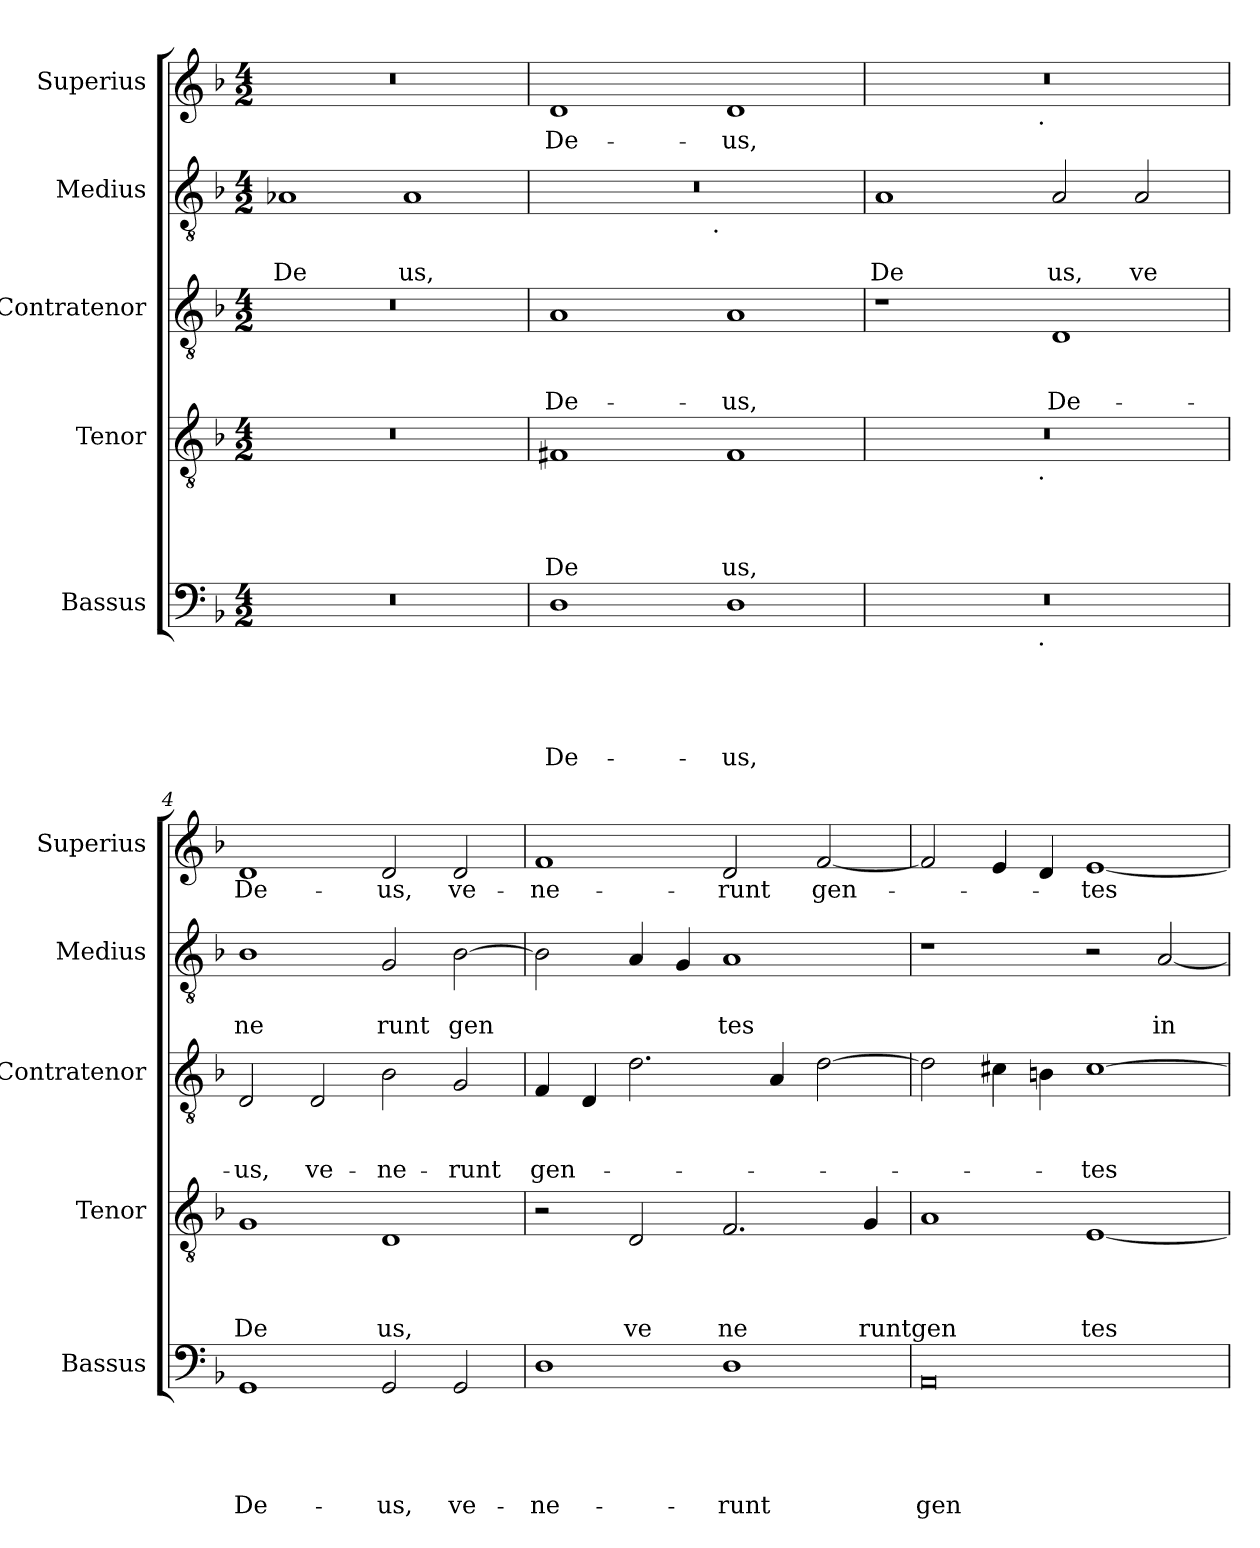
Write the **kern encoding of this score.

**kern	**text	**text	**text	**text	**text	**kern	**text	**text	**text	**text	**kern	**text	**text	**text	**kern	**text	**text	**kern	**text
*part5	*part5	*part5	*part5	*part5	*part5	*part4	*part4	*part4	*part4	*part4	*part3	*part3	*part3	*part3	*part2	*part2	*part2	*part1	*part1
*staff5	*staff5	*staff5	*staff5	*staff5	*staff5	*staff4	*staff4	*staff4	*staff4	*staff4	*staff3	*staff3	*staff3	*staff3	*staff2	*staff2	*staff2	*staff1	*staff1
*I"Bassus	*	*	*	*	*	*I"Tenor	*	*	*	*	*I"Contratenor	*	*	*	*I"Medius	*	*	*I"Superius	*
*I'Bassus	*	*	*	*	*	*I'Tenor	*	*	*	*	*I'Contratenor	*	*	*	*I'Medius	*	*	*I'Superius	*
*clefF4	*	*	*	*	*	*clefGv2	*	*	*	*	*clefGv2	*	*	*	*clefGv2	*	*	*clefG2	*
*k[b-]	*	*	*	*	*	*k[b-]	*	*	*	*	*k[b-]	*	*	*	*k[b-]	*	*	*k[b-]	*
*F:	*	*	*	*	*	*F:	*	*	*	*	*F:	*	*	*	*F:	*	*	*F:	*
*M4/2	*	*	*	*	*	*M4/2	*	*	*	*	*M4/2	*	*	*	*M4/2	*	*	*M4/2	*
=1	=1	=1	=1	=1	=1	=1	=1	=1	=1	=1	=1	=1	=1	=1	=1	=1	=1	=1	=1
!	!	!	!	!	!	!	!	!	!	!	!	!	!	!	!	!	!LO:LY:b	!	!
0r	.	.	.	.	.	0r	.	.	.	.	0r	.	.	.	1A-X	.	De	0r	.
!	!	!	!	!	!	!	!	!	!	!	!	!	!	!	!	!	!LO:LY:b	!	!
.	.	.	.	.	.	.	.	.	.	.	.	.	.	.	1A-	.	us,	.	.
=2	=2	=2	=2	=2	=2	=2	=2	=2	=2	=2	=2	=2	=2	=2	=2	=2	=2	=2	=2
!	!	!	!	!	!LO:LY:b	!	!	!	!	!LO:LY:b	!	!	!	!LO:LY:b	!	!	!	!	!LO:LY:b
*	*	*	*	*	*	*	*	*	*	*	*	*	*	*	*^	*	*	*	*
1D	.	.	.	.	De-	1F#X	.	.	.	De	1A	.	.	De-	0r	2ryy	.	.	1d	De-
.	.	.	.	.	.	.	.	.	.	.	.	.	.	.	.	4...ryy	.	.	.	.
!	!	!	!	!	!	!	!	!	!	!	!	!	!	!	!	!LO:TX:b:t=.	!	!	!	!
.	.	.	.	.	.	.	.	.	.	.	.	.	.	.	.	1ryy	.	.	.	.
!	!	!	!	!	!LO:LY:b	!	!	!	!	!LO:LY:b	!	!	!	!LO:LY:b	!	!	!	!	!	!LO:LY:b
1D	.	.	.	.	-us,	1F#	.	.	.	us,	1A	.	.	-us,	.	.	.	.	1d	-us,
.	.	.	.	.	.	.	.	.	.	.	.	.	.	.	.	32ryy	.	.	.	.
=3	=3	=3	=3	=3	=3	=3	=3	=3	=3	=3	=3	=3	=3	=3	=3	=3	=3	=3	=3	=3
!	!	!	!	!	!	!	!	!	!	!	!	!	!	!	!	!	!	!LO:LY:b	!	!
*^	*	*	*	*	*	*^	*	*	*	*	*	*	*	*	*v	*v	*	*	*^	*
0r	2ryy	.	.	.	.	.	0r	2ryy	.	.	.	.	1r	.	.	.	1A	.	De	0r	2ryy	.
.	4...ryy	.	.	.	.	.	.	4...ryy	.	.	.	.	.	.	.	.	.	.	.	.	4...ryy	.
!	!	!	!	!	!	!	!	!	!	!	!	!	!	!	!	!	!	!	!	!	!LO:TX:b:t=.	!
!	!	!	!	!	!	!	!	!LO:TX:b:t=.	!	!	!	!	!	!	!	!	!	!	!	!	!	!
!	!LO:TX:b:t=.	!	!	!	!	!	!	!	!	!	!	!	!	!	!	!	!	!	!	!	!	!
.	1ryy	.	.	.	.	.	.	1ryy	.	.	.	.	.	.	.	.	.	.	.	.	1ryy	.
!	!	!	!	!	!	!	!	!	!	!	!	!	!	!	!	!LO:LY:b	!	!	!LO:LY:b	!	!	!
.	.	.	.	.	.	.	.	.	.	.	.	.	1D	.	.	De-	2A/	.	us,	.	.	.
!	!	!	!	!	!	!	!	!	!	!	!	!	!	!	!	!	!	!	!LO:LY:b	!	!	!
.	.	.	.	.	.	.	.	.	.	.	.	.	.	.	.	.	2A/	.	ve	.	.	.
.	32ryy	.	.	.	.	.	.	32ryy	.	.	.	.	.	.	.	.	.	.	.	.	32ryy	.
=4	=4	=4	=4	=4	=4	=4	=4	=4	=4	=4	=4	=4	=4	=4	=4	=4	=4	=4	=4	=4	=4	=4
!	!	!	!	!	!	!LO:LY:b	!	!	!	!	!	!LO:LY:b	!	!	!	!LO:LY:b	!	!	!LO:LY:b	!	!	!LO:LY:b
*v	*v	*	*	*	*	*	*	*	*	*	*	*	*	*	*	*	*	*	*	*v	*v	*
*	*	*	*	*	*	*v	*v	*	*	*	*	*	*	*	*	*	*	*	*	*
1GG	.	.	.	.	De-	1G	.	.	.	De	2D/	.	.	-us,	1B-	.	ne	1d	De-
!	!	!	!	!	!	!	!	!	!	!	!	!	!	!LO:LY:b	!	!	!	!	!
.	.	.	.	.	.	.	.	.	.	.	2D/	.	.	ve-	.	.	.	.	.
!	!	!	!	!	!LO:LY:b	!	!	!	!	!LO:LY:b	!	!	!	!LO:LY:b	!	!	!LO:LY:b	!	!LO:LY:b
2GG/	.	.	.	.	-us,	1D	.	.	.	us,	2B-\	.	.	-ne-	2G/	.	runt	2d/	-us,
!	!	!	!	!	!LO:LY:b	!	!	!	!	!	!	!	!	!LO:LY:b	!	!	!LO:LY:b	!	!LO:LY:b
2GG/	.	.	.	.	ve-	.	.	.	.	.	2G/	.	.	-runt	[>2B-\	.	gen	2d</	ve-
=5	=5	=5	=5	=5	=5	=5	=5	=5	=5	=5	=5	=5	=5	=5	=5	=5	=5	=5	=5
!	!	!	!	!	!LO:LY:b	!	!	!	!	!	!	!	!	!LO:LY:b	!	!	!	!	!LO:LY:b
1D	.	.	.	.	-ne-	2r	.	.	.	.	4F/	.	.	gen-	2B-\]	.	.	1f	-ne-
.	.	.	.	.	.	.	.	.	.	.	4D/	.	.	.	.	.	.	.	.
!	!	!	!	!	!	!	!	!	!	!LO:LY:b	!	!	!	!	!	!	!	!	!
.	.	.	.	.	.	2D/	.	.	.	ve	2.d\	.	.	.	4A/	.	.	.	.
.	.	.	.	.	.	.	.	.	.	.	.	.	.	.	4G/	.	.	.	.
!	!	!	!	!	!LO:LY:b	!	!	!	!	!LO:LY:b	!	!	!	!	!	!	!LO:LY:b	!	!LO:LY:b
1D	.	.	.	.	-runt	2.F/	.	.	.	ne	.	.	.	.	1A	.	tes	2d/	-runt
.	.	.	.	.	.	.	.	.	.	.	4A/	.	.	.	.	.	.	.	.
!	!	!	!	!	!	!	!	!	!	!	!	!	!	!	!	!	!	!	!LO:LY:b
.	.	.	.	.	.	.	.	.	.	.	[>2d\	.	.	.	.	.	.	[<2f/	gen-
!	!	!	!	!	!	!	!	!	!	!LO:LY:b	!	!	!	!	!	!	!	!	!
.	.	.	.	.	.	4G/	.	.	.	runtgen	.	.	.	.	.	.	.	.	.
=6	=6	=6	=6	=6	=6	=6	=6	=6	=6	=6	=6	=6	=6	=6	=6	=6	=6	=6	=6
!	!	!	!	!	!LO:LY:b	!	!	!	!	!	!	!	!	!	!	!	!	!	!
0AA	.	.	.	.	gen-	1A	.	.	.	.	2d\]	.	.	.	1r	.	.	2f/]	.
.	.	.	.	.	.	.	.	.	.	.	4c#X\	.	.	.	.	.	.	4e/	.
.	.	.	.	.	.	.	.	.	.	.	4Bn\	.	.	.	.	.	.	4d/	.
!	!	!	!	!	!	!	!	!	!	!LO:LY:b	!	!	!	!LO:LY:b	!	!	!	!	!LO:LY:b
.	.	.	.	.	.	[<1E	.	.	.	tes	[>1c#	.	.	-tes	2r	.	.	[<1e	-tes
!	!	!	!	!	!	!	!	!	!	!	!	!	!	!	!	!	!LO:LY:b	!	!
.	.	.	.	.	.	.	.	.	.	.	.	.	.	.	[<2A/	.	in	.	.
=	=	=	=	=	=	=	=	=	=	=	=	=	=	=	=	=	=	=	=
*-	*-	*-	*-	*-	*-	*-	*-	*-	*-	*-	*-	*-	*-	*-	*-	*-	*-	*-	*-
